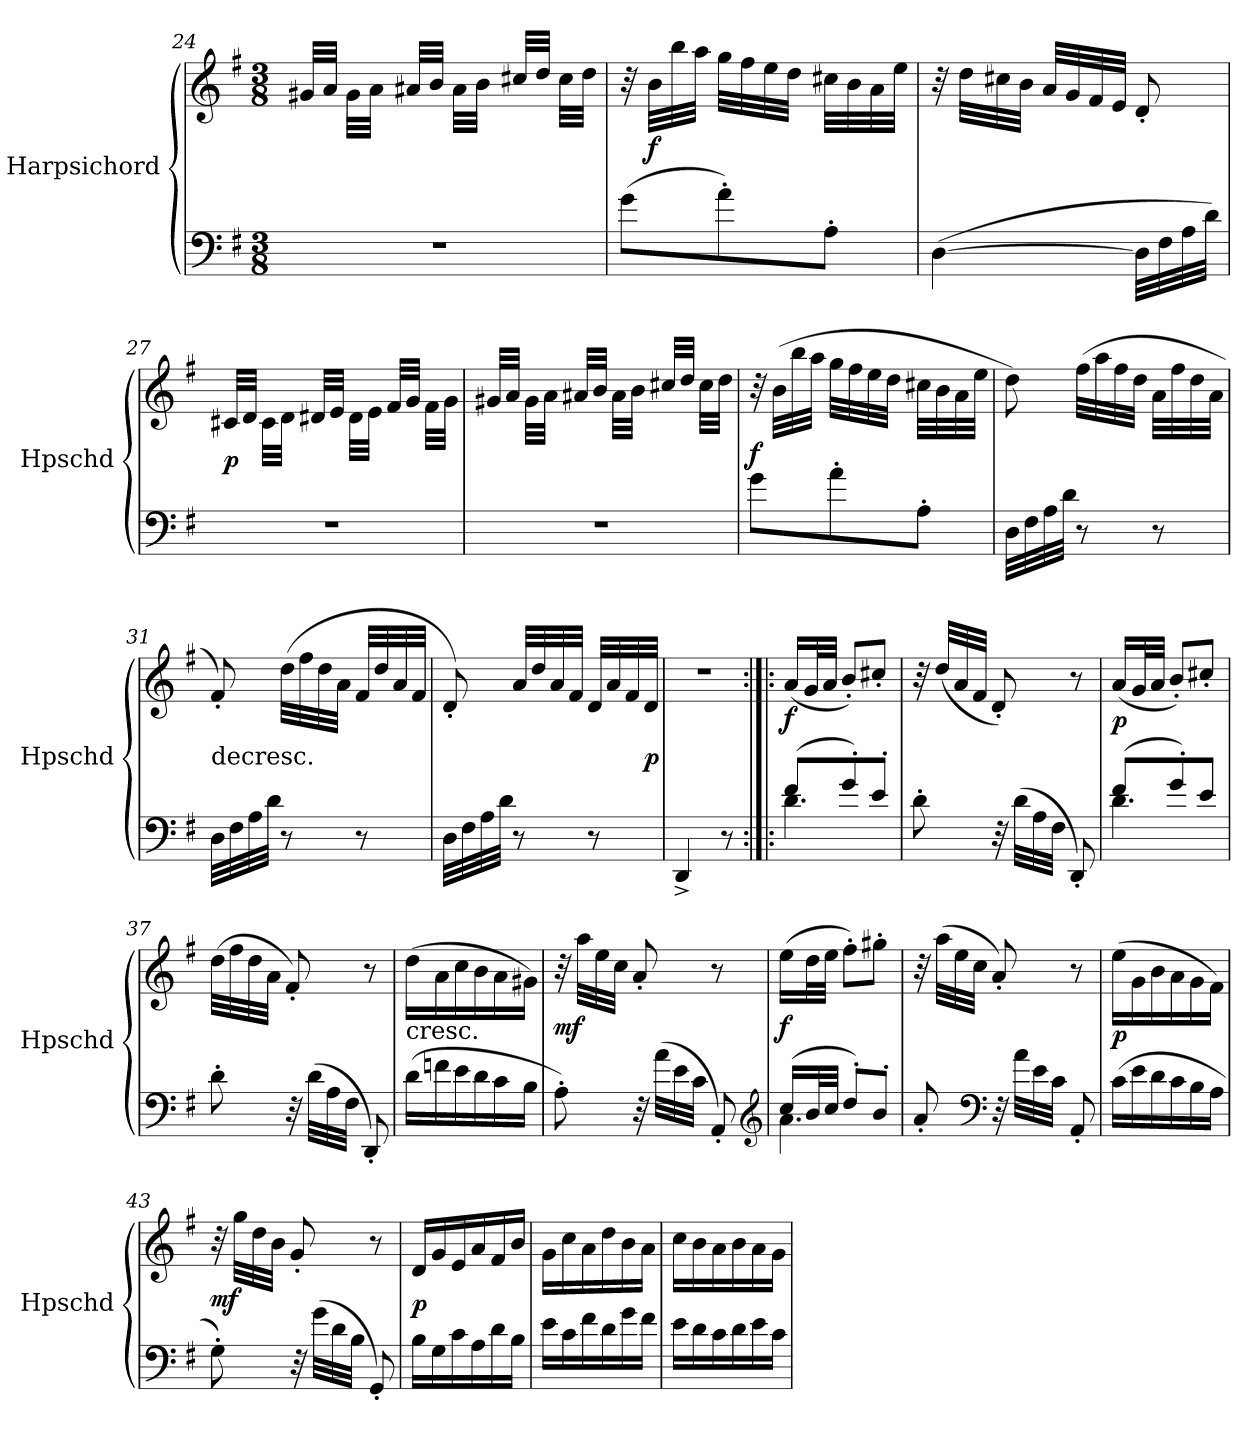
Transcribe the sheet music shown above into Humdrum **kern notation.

**kern	**kern	**dynam
*part1	*part1	*part1
*staff2	*staff1	*staff1/2
*I"Harpsichord	*	*
*I'Hpschd	*	*
*clefF4	*clefG2	*
*k[f#]	*k[f#]	*
*G:	*G:	*
*M3/8	*M3/8	*
=24	=24	=24
4.r	32g#X/LLL	.
.	32a/JJJ	.
.	32g#\LLL	.
.	32a\JJJ	.
.	32a#X/LLL	.
.	32b/JJJ	.
.	32a#\LLL	.
.	32b\JJJ	.
.	32cc#X/LLL	.
.	32dd/JJJ	.
.	32cc#\LLL	.
.	32dd\JJJ	.
=25	=25	=25
(8g\L	32r	.
.	32b\LLL	f
.	32bb\	.
.	32aa\JJJ	.
8a'\)	32gg\LLL	.
.	32ff#\	.
.	32ee\	.
.	32dd\JJJ	.
8A'\J	32cc#X\LLL	.
.	32b\	.
.	32a\	.
.	32ee\JJJ	.
=26	=26	=26
([4D\	32r	.
.	32dd\LLL	.
.	32cc#X\	.
.	32b\JJJ	.
.	32a/LLL	.
.	32g/	.
.	32f#/	.
.	32e/JJJ	.
32D\LLL]	8d'/	.
32F#\	.	.
32A\	.	.
32d\JJJ)	.	.
=27	=27	=27
4.r	32c#X/LLL	p
.	32d/JJJ	.
.	32c#\LLL	.
.	32d\JJJ	.
.	32d#X/LLL	.
.	32e/JJJ	.
.	32d#\LLL	.
.	32e\JJJ	.
.	32f#/LLL	.
.	32g/JJJ	.
.	32f#\LLL	.
.	32g\JJJ	.
=28	=28	=28
4.r	32g#X/LLL	.
.	32a/JJJ	.
.	32g#\LLL	.
.	32a\JJJ	.
.	32a#X/LLL	.
.	32b/JJJ	.
.	32a#\LLL	.
.	32b\JJJ	.
.	32cc#X/LLL	.
.	32dd/JJJ	.
.	32cc#\LLL	.
.	32dd\JJJ	.
=29	=29	=29
8g\L	32r	f
.	(32b\LLL	.
.	32bb\	.
.	32aa\JJJ	.
8a'\	32gg\LLL	.
.	32ff#\	.
.	32ee\	.
.	32dd\JJJ	.
8A'\J	32cc#X\LLL	.
.	32b\	.
.	32a\	.
.	32ee\JJJ	.
=30	=30	=30
32D\LLL	8dd\)	.
32F#\	.	.
32A\	.	.
32d\JJJ	.	.
8r	(32ff#\LLL	.
.	32aa\	.
.	32ff#\	.
.	32dd\JJJ	.
8r	32a\LLL	.
.	32ff#\	.
.	32dd\	.
.	32a\JJJ	.
=31	=31	=31
!	!LO:TX:c:t=decresc.	!
32D\LLL	8f#'/)	.
32F#\	.	.
32A\	.	.
32d\JJJ	.	.
8r	(32dd\LLL	.
.	32ff#\	.
.	32dd\	.
.	32a\JJJ	.
8r	32f#/LLL	.
.	32dd/	.
.	32a/	.
.	32f#/JJJ	.
=32	=32	=32
32D\LLL	8d'/)	.
32F#\	.	.
32A\	.	.
32d\JJJ	.	.
8r	32a/LLL	.
.	32dd/	.
.	32a/	.
.	32f#/JJJ	.
8r	32d/LLL	.
.	32a/	.
.	32f#/	.
.	32d/JJJ	p
=33	=33	=33
4DD^/	4.r	.
8r	.	.
=34:|!|:	=34:|!|:	=34:|!|:
*^	*	*
(8f#/L	4.d\	(16a/LL	f
.	.	32g/L	.
.	.	32a/JJJ	.
8g'/)	.	8b'/L)	.
8e'/J	.	8cc#X'/J	.
*v	*v	*	*
=35	=35	=35
8d'\	32r	.
.	(32dd/LLL	.
.	32a/	.
.	32f#/JJJ	.
32r	8d'/)	.
(32d\LLL	.	.
32A\	.	.
32F#\JJJ	.	.
8DD'/)	8r	.
=36	=36	=36
*^	*	*
(8f#/L	4.d\	(16a/LL	p
.	.	32g/L	.
.	.	32a/JJJ	.
8g'/)	.	8b'/L)	.
8e/J	.	8cc#X'/J	.
*v	*v	*	*
=37	=37	=37
8d'\	(32dd\LLL	.
.	32ff#\	.
.	32dd\	.
.	32a\JJJ	.
32r	8f#'/)	.
(32d\LLL	.	.
32A\	.	.
32F#\JJJ	.	.
8DD'/)	8r	.
=38	=38	=38
!	!LO:TX:c:t=cresc.	!
(16d\LL	(16dd\LL	.
16fn\	16a\	.
16e\	16cc\	.
16d\	16b\	.
16c\	16a\	.
16B\JJ	16g#X\JJ)	.
=39	=39	=39
8A'\)	32r	mf
.	32aa\LLL	.
.	32ee\	.
.	32cc\JJJ	.
32r	8a'/	.
(32a\LLL	.	.
32e\	.	.
32c\JJJ	.	.
8AA'/)	8r	.
*clefG2	*	*
=40	=40	=40
*^	*	*
(16cc/LL	4.a\	(16ee\LL	f
32b/L	.	32dd\L	.
32cc/JJJ	.	32ee\JJJ	.
8dd'/L)	.	8ff#'\L)	.
8b'/J	.	8gg#X'\J	.
*v	*v	*	*
=41	=41	=41
8a'/	32r	.
.	(32aa\LLL	.
.	32ee\	.
.	32cc\JJJ	.
*clefF4	*	*
32r	8a'/)	.
32a\LLL	.	.
32e\	.	.
32c\JJJ	.	.
8AA'/	8r	.
=42	=42	=42
(16c\LL	(16ee\LL	p
16e\	16g\	.
16d\	16b\	.
16c\	16a\	.
16B\	16g\	.
16A\JJ	16f#\JJ)	.
=43	=43	=43
8G'\)	32r	mf
.	32gg\LLL	.
.	32dd\	.
.	32b\JJJ	.
32r	8g'/	.
(32g\LLL	.	.
32d\	.	.
32B\JJJ	.	.
8GG'/)	8r	.
=44	=44	=44
16B\LL	16d/LL	p
16G\	16g/	.
16c\	16e/	.
16A\	16a/	.
16d\	16f#/	.
16B\JJ	16b/JJ	.
=45	=45	=45
16e\LL	16g\LL	.
16c\	16cc\	.
16f#\	16a\	.
16d\	16dd\	.
16g\	16b\	.
16f#\JJ	16a\JJ	.
=46	=46	=46
16e\LL	16cc\LL	.
16d\	16b\	.
16c\	16a\	.
16d\	16b\	.
16e\	16a\	.
16c\JJ	16g\JJ	.
=	=	=
*-	*-	*-
